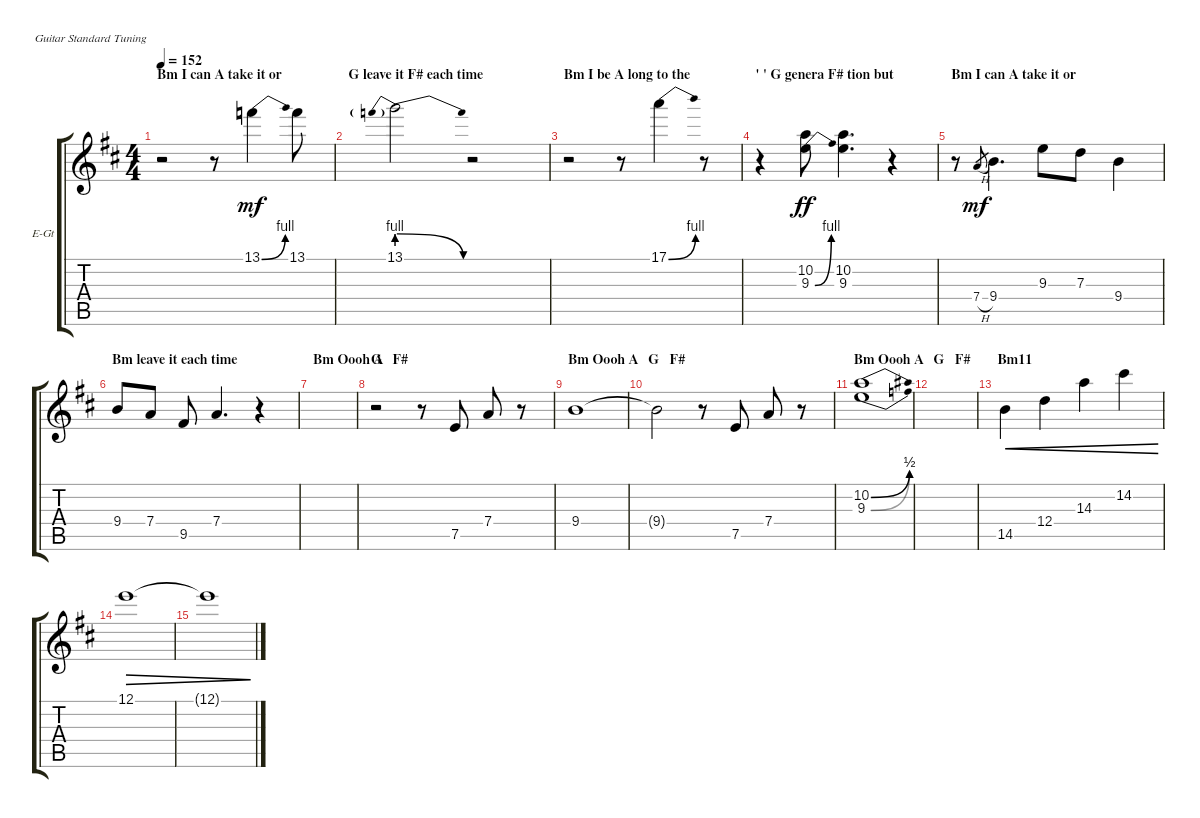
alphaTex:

\bracketExtendMode groupsimilarinstruments
\firstSystemTrackNameOrientation horizontal
\otherSystemsTrackNameOrientation horizontal
\track ("Guitar - Robert Quine" "E-Gt") {instrument overdrivenguitar}
\staff {score tabs}
\tuning (E4 B3 G3 D3 A2 E2)
\ts (4 4)
\section ("" "Bm I can A take it or")
\tempo 152
\clef g2
\ks d
r.2{dy mf} r.8 13.1{be (bend 0 0 3.5999999999999996 4)}.4 13.1.8 |
\section ("" "G leave it F# each time")
13.1{be (prebendrelease 0 4 15 0)}.2 r.2 |
\section ("" "Bm I be A long to the")
r.2 r.8 17.1{be (bend 0 0 3.5999999999999996 4)}.4 r.8 |
\section ("" "' ' G genera F# tion but")
r.4 (10.2 9.3{be (bend 0 0 2.4 4)}).8{dy ff} (10.2 9.3).4{d} r.4 |
\section ("" "Bm I can A take it or")
r.8 7.4{h}.8{gr dy mf} 9.4.4{d} 9.3.8 7.3.8 9.4.4 |
\section ("" "Bm leave it each time")
9.4.8 7.4.8 9.5.8 7.4.4{d} r.4 |
\section ("" "Bm Oooh A")
|
\section ("" "G   F#")
r.2 r.8 7.5.8 7.4.8 r.8 |
\section ("" "Bm Oooh A")
9.4.1 |
\section ("" "G   F#")
9.4{t}.2 r.8 7.5.8 7.4.8 r.8 |
\section ("" "Bm Oooh A")
(9.3{be (bend 0 0 1.7999999999999998 2)} 10.2{be (bend 0 0 0.6 2)}).1 |
\section ("" "G   F#")
|
\section ("" "Bm11")
14.5.4{cre} 12.4.4{cre} 14.3.4{cre} 14.2.4{cre} |
12.1.1{dec} |
12.1{t}.1{dec}
